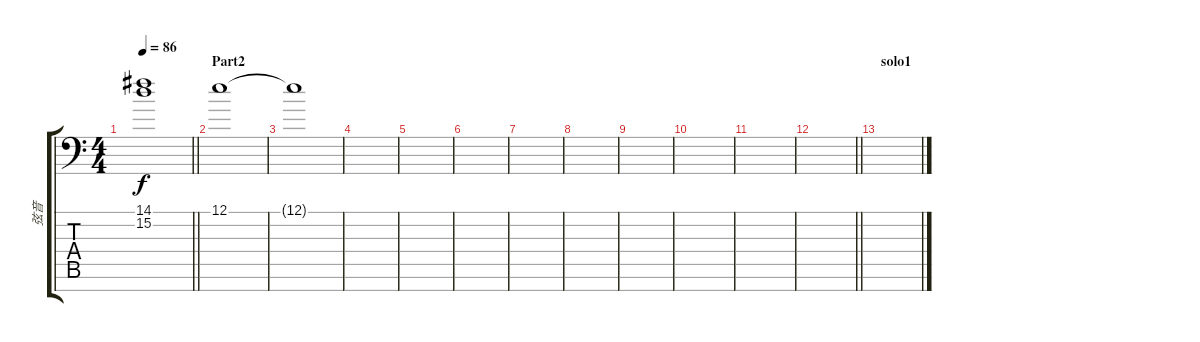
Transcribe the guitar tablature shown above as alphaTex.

\track ("弦音" "弦音") {instrument tremolostrings}
\staff {score tabs}
\tuning (E4 B3 G3 D3 A2 E2 C-1) {hide}
\ts (4 4)
\tempo 86
\clef f4
\barLineRight lightlight
\ks c
(14.1 15.2).1{dy f} |
\section ("" "Part2")
12.1.1{volume 0} |
12.1{t}.1 |
|
|
|
|
|
|
|
|
\barLineRight lightlight
|
\section ("" "solo1")
